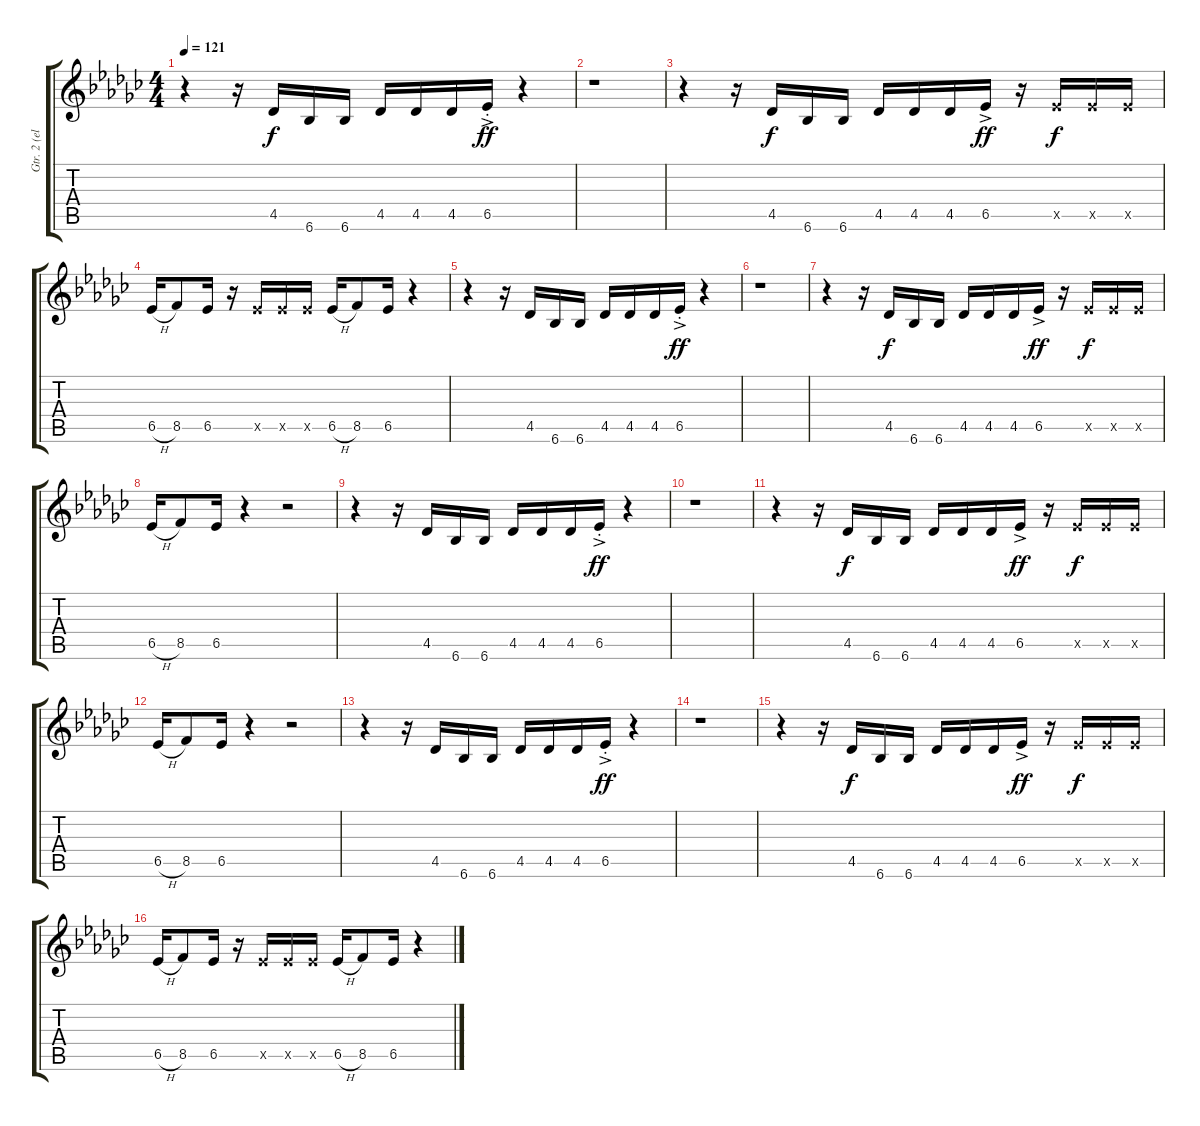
\track ("Gtr. 2 (elec.)" "Gtr. 2 (el") {instrument electricguitarclean}
\staff {score tabs}
\tuning (E4 B3 G3 D3 A2 E2) {hide}
\ts (4 4)
\tempo 121
\clef g2
\ks ebminor
r.4{dy f} r.16 4.5.16 6.6.16 6.6.16 4.5.16 4.5.16 4.5.16 6.5{ac st}.16{dy ff} r.4 |
r.1 |
r.4 r.16 4.5.16{dy f} 6.6.16 6.6.16 4.5.16 4.5.16 4.5.16 6.5{ac}.16{dy ff} r.16 6.5{x}.16{dy f} 6.5{x}.16 6.5{x}.16 |
6.5{h}.16 8.5.8 6.5.16 r.16 6.5{x}.16 6.5{x}.16 6.5{x}.16 6.5{h}.16 8.5.8 6.5.16 r.4 |
r.4 r.16 4.5.16 6.6.16 6.6.16 4.5.16 4.5.16 4.5.16 6.5{ac st}.16{dy ff} r.4 |
r.1 |
r.4 r.16 4.5.16{dy f} 6.6.16 6.6.16 4.5.16 4.5.16 4.5.16 6.5{ac}.16{dy ff} r.16 6.5{x}.16{dy f} 6.5{x}.16 6.5{x}.16 |
6.5{h}.16 8.5.8 6.5.16 r.4 r.2 |
r.4 r.16 4.5.16 6.6.16 6.6.16 4.5.16 4.5.16 4.5.16 6.5{ac st}.16{dy ff} r.4 |
r.1 |
r.4 r.16 4.5.16{dy f} 6.6.16 6.6.16 4.5.16 4.5.16 4.5.16 6.5{ac}.16{dy ff} r.16 6.5{x}.16{dy f} 6.5{x}.16 6.5{x}.16 |
6.5{h}.16 8.5.8 6.5.16 r.4 r.2 |
r.4 r.16 4.5.16 6.6.16 6.6.16 4.5.16 4.5.16 4.5.16 6.5{ac st}.16{dy ff} r.4 |
r.1 |
r.4 r.16 4.5.16{dy f} 6.6.16 6.6.16 4.5.16 4.5.16 4.5.16 6.5{ac}.16{dy ff} r.16 6.5{x}.16{dy f} 6.5{x}.16 6.5{x}.16 |
6.5{h}.16 8.5.8 6.5.16 r.16 6.5{x}.16 6.5{x}.16 6.5{x}.16 6.5{h}.16 8.5.8 6.5.16 r.4
